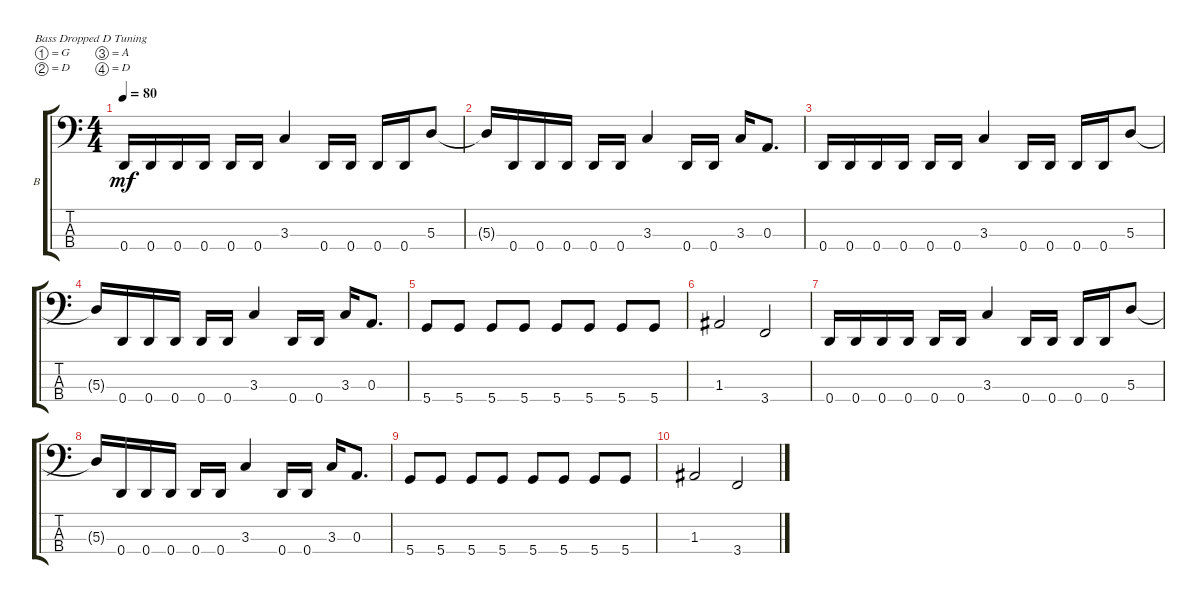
\defaultSystemsLayout 4
\bracketExtendMode groupsimilarinstruments
\firstSystemTrackNameOrientation horizontal
\otherSystemsTrackNameOrientation horizontal
\track ("Bass" "B") {multiBarRest instrument electricbassfinger}
\staff {score tabs}
\tuning (G2 D2 A1 D1)
\ts (4 4)
\tempo 80
\clef f4
\ks aminor
0.4.16{dy mf} 0.4.16 0.4.16 0.4.16 0.4.16 0.4.16 3.3.4 0.4.16 0.4.16 0.4.16 0.4.16 5.3.8 |
5.3{t}.16 0.4.16 0.4.16 0.4.16 0.4.16 0.4.16 3.3.4 0.4.16 0.4.16 3.3.16 0.3.8{d} |
0.4.16 0.4.16 0.4.16 0.4.16 0.4.16 0.4.16 3.3.4 0.4.16 0.4.16 0.4.16 0.4.16 5.3.8 |
5.3{t}.16 0.4.16 0.4.16 0.4.16 0.4.16 0.4.16 3.3.4 0.4.16 0.4.16 3.3.16 0.3.8{d} |
5.4.8 5.4.8 5.4.8 5.4.8 5.4.8 5.4.8 5.4.8 5.4.8 |
1.3.2 3.4.2 |
0.4.16 0.4.16 0.4.16 0.4.16 0.4.16 0.4.16 3.3.4 0.4.16 0.4.16 0.4.16 0.4.16 5.3.8 |
5.3{t}.16 0.4.16 0.4.16 0.4.16 0.4.16 0.4.16 3.3.4 0.4.16 0.4.16 3.3.16 0.3.8{d} |
5.4.8 5.4.8 5.4.8 5.4.8 5.4.8 5.4.8 5.4.8 5.4.8 |
1.3.2 3.4.2
